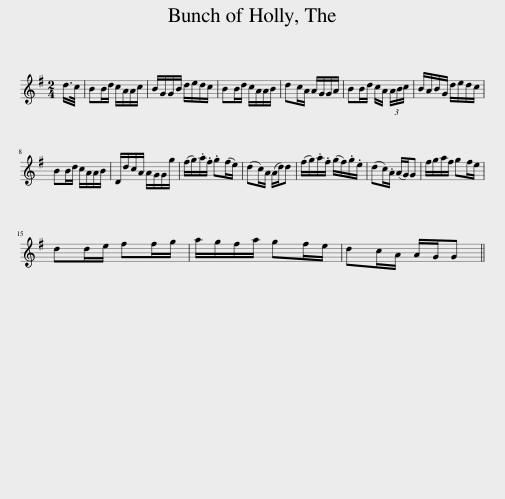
X:1
L:1/8
M:2/4
I:linebreak $
K:G
V:1 treble
V:1
 d/>c/ | BB/d/ c/A/A/c/ | B/G/G/B/ d/e/d/c/ | BB/d/ c/A/A/B/ | dc/A/ A/G/G/A/ | %5
 BB/d/ c/A/ (3A/B/c/ | B/A/B/G/ d/e/d/c/ |$ BB/d/ c/A/A/B/ | D/d/c/A/ A/G/G/g/ | (f/g/).a/.f/ .g(f/e/) | %10
 (dc/)A/ (A/d/)d | (f/g/).a/.f/ (g/f/).g/.e/ | (dc/).A/ (A/G/)G | f/g/a/f/ gf/e/ |$ dd/e/ ff/g/ | %15
 a/g/f/a/ gf/e/ | dc/A/ A/G/G || %17
